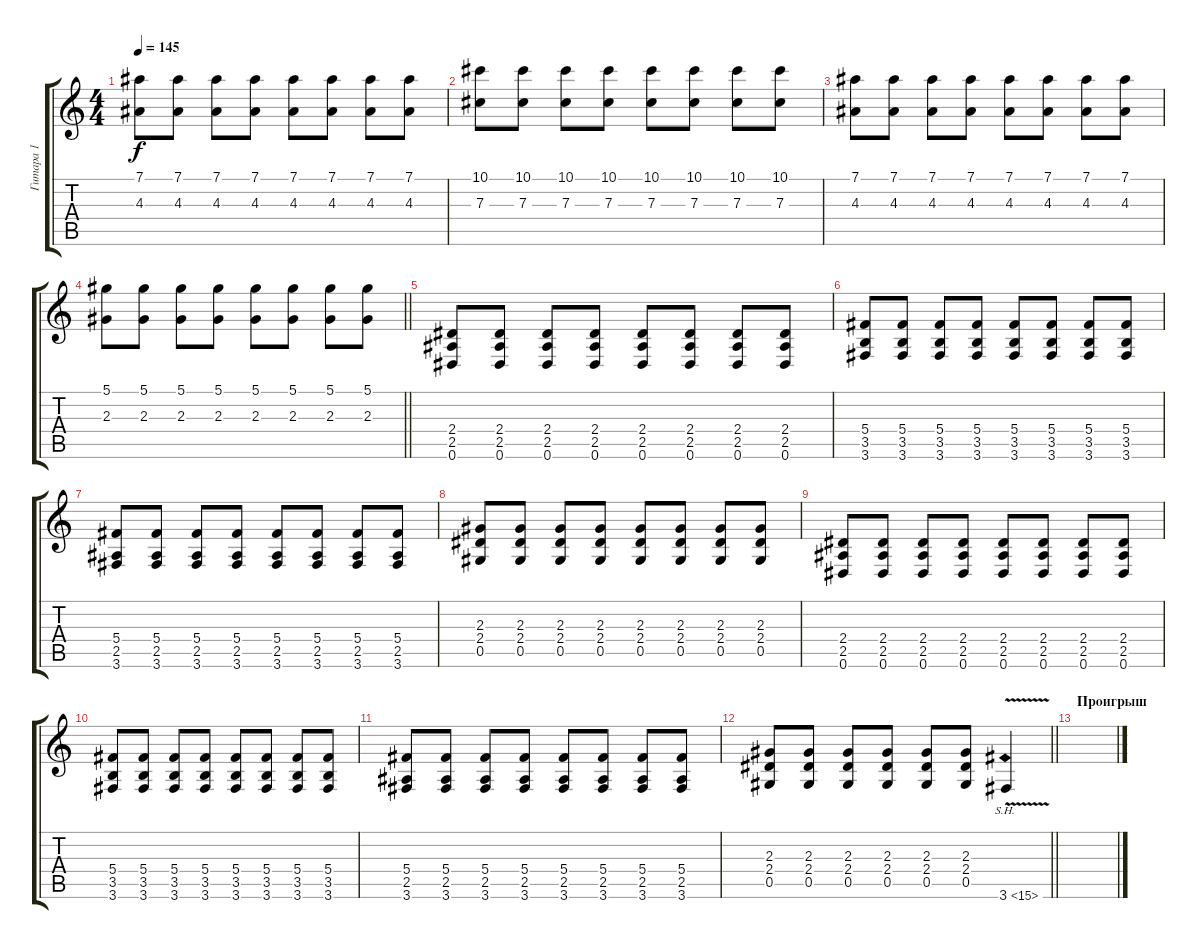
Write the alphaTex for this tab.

\track ("Гитара 1" "Гитара 1") {instrument distortionguitar}
\staff {score tabs}
\tuning (Eb4 Bb3 Gb3 Db3 Ab2 Eb2) {hide}
\ts (4 4)
\tempo 145
\clef g2
\ks c
(7.1 4.3).8{dy f} (7.1 4.3).8 (7.1 4.3).8 (7.1 4.3).8 (7.1 4.3).8 (7.1 4.3).8 (7.1 4.3).8 (7.1 4.3).8 |
(10.1 7.3).8 (10.1 7.3).8 (10.1 7.3).8 (10.1 7.3).8 (10.1 7.3).8 (10.1 7.3).8 (10.1 7.3).8 (10.1 7.3).8 |
(7.1 4.3).8 (7.1 4.3).8 (7.1 4.3).8 (7.1 4.3).8 (7.1 4.3).8 (7.1 4.3).8 (7.1 4.3).8 (7.1 4.3).8 |
\barLineRight lightlight
(5.1 2.3).8 (5.1 2.3).8 (5.1 2.3).8 (5.1 2.3).8 (5.1 2.3).8 (5.1 2.3).8 (5.1 2.3).8 (5.1 2.3).8 |
(2.4 2.5 0.6).8 (2.4 2.5 0.6).8 (2.4 2.5 0.6).8 (2.4 2.5 0.6).8 (2.4 2.5 0.6).8 (2.4 2.5 0.6).8 (2.4 2.5 0.6).8 (2.4 2.5 0.6).8 |
(5.4 3.5 3.6).8 (5.4 3.5 3.6).8 (5.4 3.5 3.6).8 (5.4 3.5 3.6).8 (5.4 3.5 3.6).8 (5.4 3.5 3.6).8 (5.4 3.5 3.6).8 (5.4 3.5 3.6).8 |
(5.4 2.5 3.6).8 (5.4 2.5 3.6).8 (5.4 2.5 3.6).8 (5.4 2.5 3.6).8 (5.4 2.5 3.6).8 (5.4 2.5 3.6).8 (5.4 2.5 3.6).8 (5.4 2.5 3.6).8 |
(2.3 2.4 0.5).8 (2.3 2.4 0.5).8 (2.3 2.4 0.5).8 (2.3 2.4 0.5).8 (2.3 2.4 0.5).8 (2.3 2.4 0.5).8 (2.3 2.4 0.5).8 (2.3 2.4 0.5).8 |
(2.4 2.5 0.6).8 (2.4 2.5 0.6).8 (2.4 2.5 0.6).8 (2.4 2.5 0.6).8 (2.4 2.5 0.6).8 (2.4 2.5 0.6).8 (2.4 2.5 0.6).8 (2.4 2.5 0.6).8 |
(5.4 3.5 3.6).8 (5.4 3.5 3.6).8 (5.4 3.5 3.6).8 (5.4 3.5 3.6).8 (5.4 3.5 3.6).8 (5.4 3.5 3.6).8 (5.4 3.5 3.6).8 (5.4 3.5 3.6).8 |
(5.4 2.5 3.6).8 (5.4 2.5 3.6).8 (5.4 2.5 3.6).8 (5.4 2.5 3.6).8 (5.4 2.5 3.6).8 (5.4 2.5 3.6).8 (5.4 2.5 3.6).8 (5.4 2.5 3.6).8 |
\barLineRight lightlight
(2.3 2.4 0.5).8 (2.3 2.4 0.5).8 (2.3 2.4 0.5).8 (2.3 2.4 0.5).8 (2.3 2.4 0.5).8 (2.3 2.4 0.5).8 3.6{sh 12 v}.4 |
\section ("" "Проигрыш")
